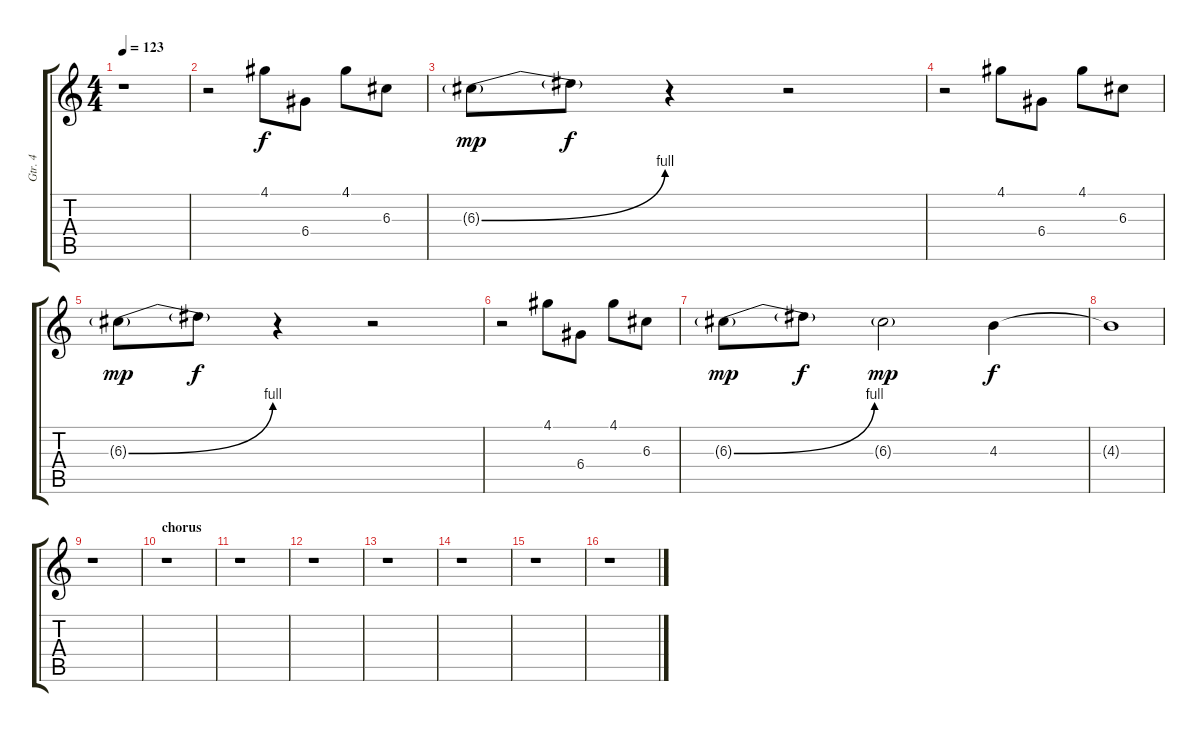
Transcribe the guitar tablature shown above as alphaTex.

\track ("Gtr. 4" "Gtr. 4") {instrument distortionguitar}
\staff {score tabs}
\tuning (E4 B3 G3 D3 A2 E2) {hide}
\ts (4 4)
\tempo 123
\clef g2
\ks c
r.1{dy f} |
r.2 4.1.8 6.4.8 4.1.8 6.3.8 |
6.3{be (bend 0 0 60 4) g}.8{dy mp} 6.3{t}.8{dy f} r.4 r.2 |
r.2 4.1.8 6.4.8 4.1.8 6.3.8 |
6.3{be (bend 0 0 60 4) g}.8{dy mp} 6.3{t}.8{dy f} r.4 r.2 |
r.2 4.1.8 6.4.8 4.1.8 6.3.8 |
6.3{be (bend 0 0 60 4) g}.8{dy mp} 6.3{t}.8{dy f} 6.3{g}.2{dy mp} 4.3.4{dy f} |
4.3{t}.1 |
r.1 |
\section ("" "chorus")
r.1 |
r.1 |
r.1 |
r.1 |
r.1 |
r.1 |
r.1
